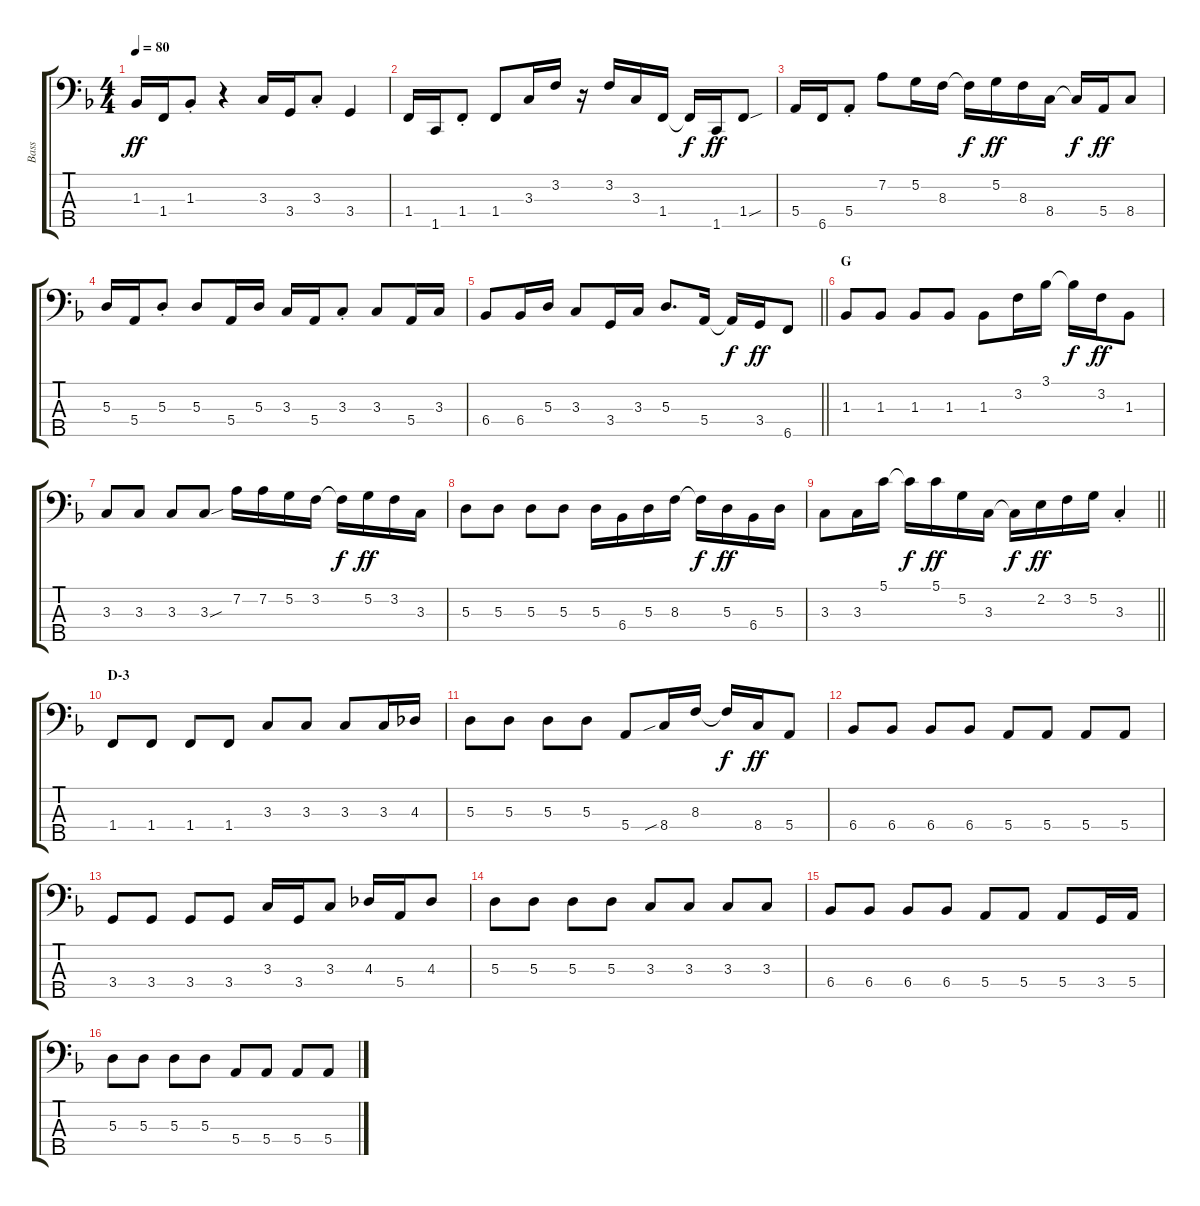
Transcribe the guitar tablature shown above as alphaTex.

\track ("Bass" "Bass") {instrument electricbassfinger}
\staff {score tabs}
\tuning (G2 D2 A1 E1 B0) {hide}
\ts (4 4)
\tempo 80
\clef f4
\ks f
1.3.16{dy ff} 1.4.16 1.3{st}.8 r.4 3.3.16 3.4.16 3.3{st}.8 3.4.4 |
1.4.16 1.5.16 1.4{st}.8 1.4.8 3.3.16 3.2.16 r.16 3.2.16 3.3.16 1.4.16 1.4{t}.16{dy f} 1.5.16{dy ff} 1.4{sou}.8 |
5.4.16 6.5.16 5.4{st}.8 7.2.8 5.2.16 8.3.16 8.3{t}.16{dy f} 5.2.16{dy ff} 8.3.16 8.4.16 8.4{t}.16{dy f} 5.4.16{dy ff} 8.4.8 |
5.3.16 5.4.16 5.3{st}.8 5.3.8 5.4.16 5.3.16 3.3.16 5.4.16 3.3{st}.8 3.3.8 5.4.16 3.3.16 |
\barLineRight lightlight
6.4.8 6.4.16 5.3.16 3.3.8 3.4.16 3.3.16 5.3.8{d} 5.4.16 5.4{t}.16{dy f} 3.4.16{dy ff} 6.5.8 |
\section ("" "G")
1.3.8 1.3.8 1.3.8 1.3.8 1.3.8 3.2.16 3.1.16 3.1{t}.16{dy f} 3.2.16{dy ff} 1.3.8 |
3.3.8 3.3.8 3.3.8 3.3{sou}.8 7.2.16 7.2.16 5.2.16 3.2.16 3.2{t}.16{dy f} 5.2.16{dy ff} 3.2.16 3.3.16 |
5.3.8 5.3.8 5.3.8 5.3.8 5.3.16 6.4.16 5.3.16 8.3.16 8.3{t}.16{dy f} 5.3.16{dy ff} 6.4.16 5.3.16 |
\barLineRight lightlight
3.3.8 3.3.16 5.1.16 5.1{t}.16{dy f} 5.1.16{dy ff} 5.2.16 3.3.16 3.3{t}.16{dy f} 2.2.16{dy ff} 3.2.16 5.2.16 3.3{st}.4 |
\section ("" "D-3")
1.4.8 1.4.8 1.4.8 1.4.8 3.3.8 3.3.8 3.3.8 3.3.16 4.3.16 |
5.3.8 5.3.8 5.3.8 5.3.8 5.4.8 8.4{sib}.16 8.3.16 8.3{t}.16{dy f} 8.4.16{dy ff} 5.4.8 |
6.4.8 6.4.8 6.4.8 6.4.8 5.4.8 5.4.8 5.4.8 5.4.8 |
3.4.8 3.4.8 3.4.8 3.4.8 3.3.16 3.4.16 3.3.8 4.3.16 5.4.16 4.3.8 |
5.3.8 5.3.8 5.3.8 5.3.8 3.3.8 3.3.8 3.3.8 3.3.8 |
6.4.8 6.4.8 6.4.8 6.4.8 5.4.8 5.4.8 5.4.8 3.4.16 5.4.16 |
5.3.8 5.3.8 5.3.8 5.3.8 5.4.8 5.4.8 5.4.8 5.4.8
